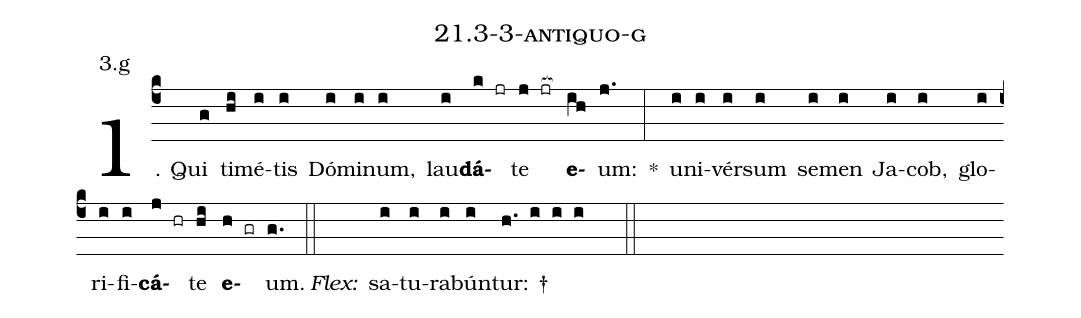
name: 21.3-3-antiquo-g;
annotation: 3.g;
%%
(c4)1. Qui(g) ti(hi)mé(i)tis(i) Dó(i)mi(i)num,(i) lau(i)<b>dá</b>(k jr)te(j jr[ocb:1{]) <b>e</b>(ih[ocb:0}])um:(j.) *(:) u(i)ni(i)vér(i)sum(i) se(i)men(i) Ja(i)cob,(i) glo(i)ri(i)fi(i)<b>cá</b>(j hr)te(hi) <b>e</b>(h gr)um.(g.) (::)
<i>Flex:</i>()  sa(i)tu(i)ra(i)bún(i)tur: †(h. i i i  ::)

%E(i) u(i) o(j) u(hi) a(h) e.(g.) (::)
